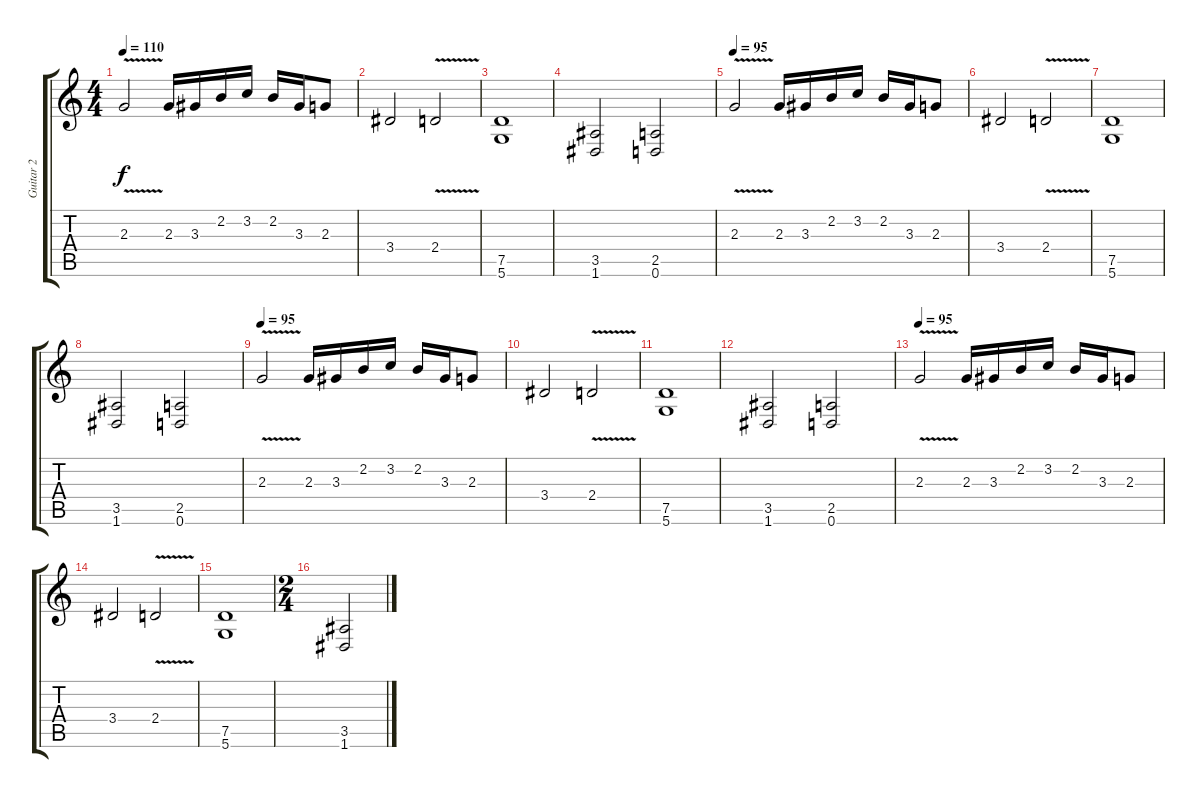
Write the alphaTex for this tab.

\track ("Guitar 2" "Guitar 2") {instrument overdrivenguitar}
\staff {score tabs}
\tuning (D4 A3 F3 C3 G2 D2) {hide}
\ts (4 4)
\tempo 110
\tempo 95
\tempo 110
\clef g2
\ks c
2.3{v}.2{dy f instrument overdrivenguitar} 2.3.16 3.3.16 2.2.16 3.2.16 2.2.16 3.3.16 2.3.8 |
3.4.2 2.4{v}.2 |
(7.5 5.6).1 |
(3.5 1.6).2 (2.5 0.6).2 |
\tempo 95
2.3{v}.2 2.3.16 3.3.16 2.2.16 3.2.16 2.2.16 3.3.16 2.3.8 |
3.4.2 2.4{v}.2 |
(7.5 5.6).1 |
(3.5 1.6).2 (2.5 0.6).2 |
\tempo 95
2.3{v}.2 2.3.16 3.3.16 2.2.16 3.2.16 2.2.16 3.3.16 2.3.8 |
3.4.2 2.4{v}.2 |
(7.5 5.6).1 |
(3.5 1.6).2 (2.5 0.6).2 |
\tempo 95
2.3{v}.2 2.3.16 3.3.16 2.2.16 3.2.16 2.2.16 3.3.16 2.3.8 |
3.4.2 2.4{v}.2 |
(7.5 5.6).1 |
\ts (2 4)
(3.5 1.6).2
